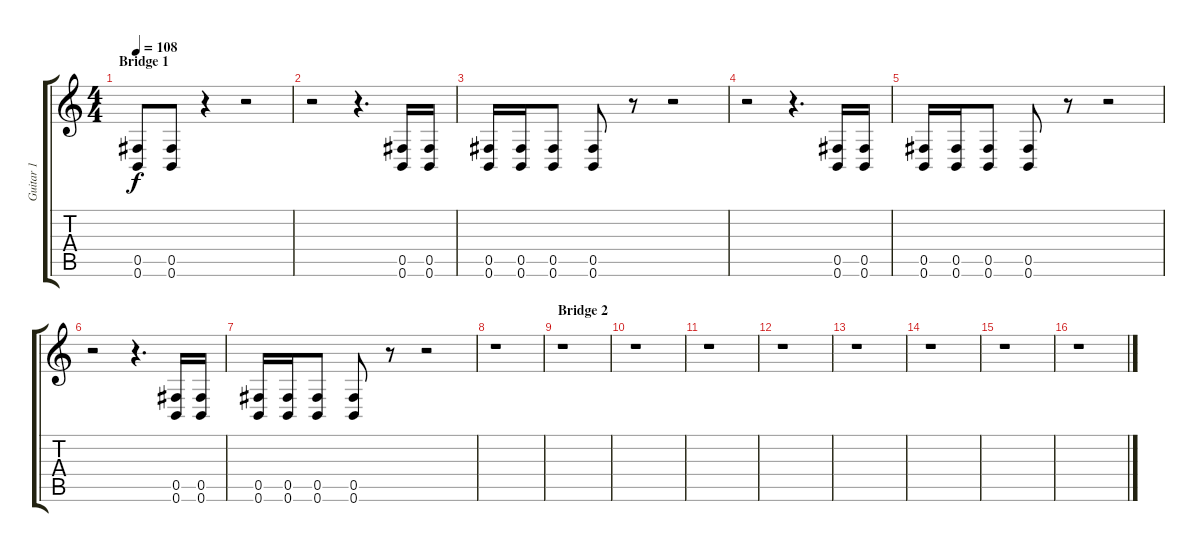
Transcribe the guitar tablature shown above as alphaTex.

\track ("Guitar 1" "Guitar 1") {instrument overdrivenguitar}
\staff {score tabs}
\tuning (Db4 Ab3 E3 B2 Gb2 B1) {hide}
\ts (4 4)
\section ("" "Bridge 1")
\tempo 108
\clef g2
\ks c
(0.5 0.6).8{dy f} (0.5 0.6).8 r.4 r.2 |
r.2 r.4{d} (0.5 0.6).16 (0.5 0.6).16 |
(0.5 0.6).16 (0.5 0.6).16 (0.5 0.6).8 (0.5 0.6).8 r.8 r.2 |
r.2 r.4{d} (0.5 0.6).16 (0.5 0.6).16 |
(0.5 0.6).16 (0.5 0.6).16 (0.5 0.6).8 (0.5 0.6).8 r.8 r.2 |
r.2 r.4{d} (0.5 0.6).16 (0.5 0.6).16 |
(0.5 0.6).16 (0.5 0.6).16 (0.5 0.6).8 (0.5 0.6).8 r.8 r.2 |
r.1 |
\section ("" "Bridge 2")
r.1 |
r.1 |
r.1 |
r.1 |
r.1 |
r.1 |
r.1 |
r.1
